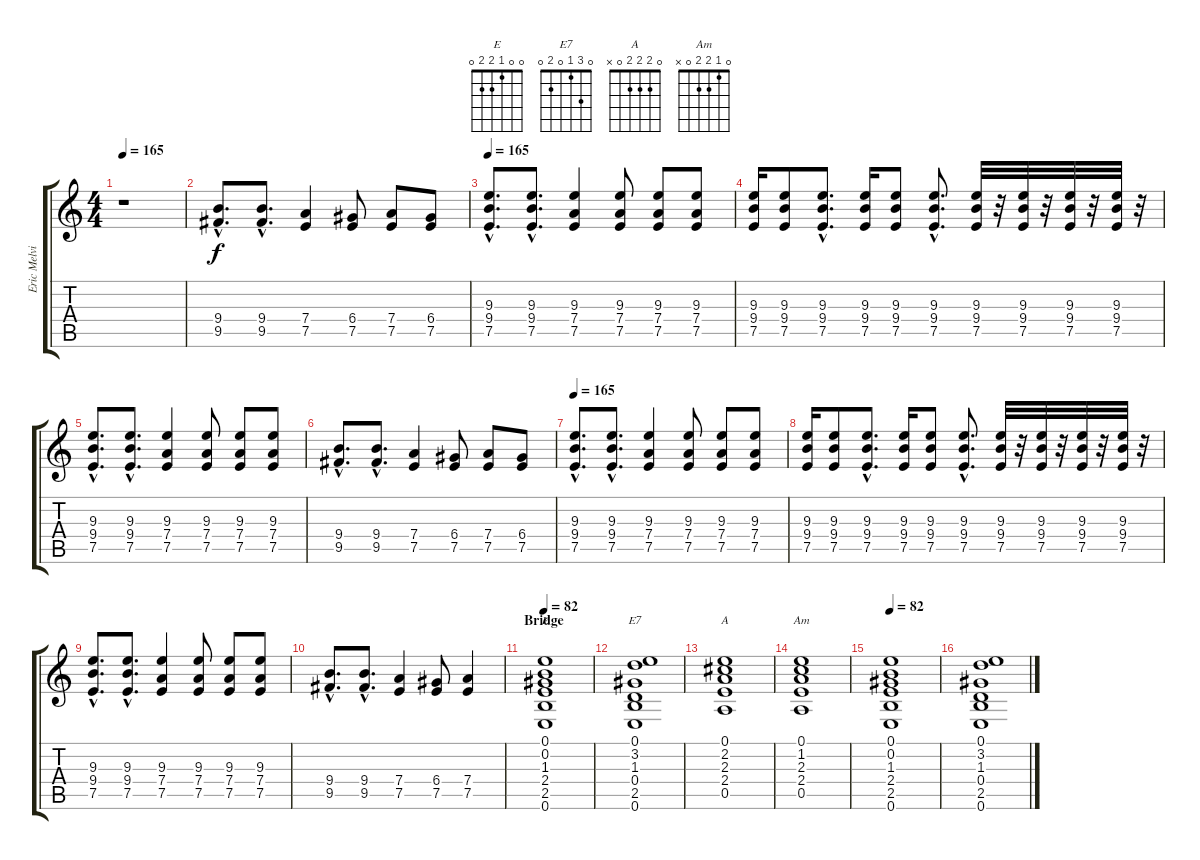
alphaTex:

\track ("Eric Melvin" "Eric Melvi") {instrument distortionguitar}
\staff {score tabs}
\tuning (E4 B3 G3 D3 A2 E2) {hide}
\chord ("E" 0 0 1 2 2 0)
\chord ("E7" 0 3 1 0 2 0)
\chord ("A" 0 2 2 2 0 x)
\chord ("Am" 0 1 2 2 0 x)
\ts (4 4)
\tempo 165
\clef g2
\ks c
r.1{dy f} |
(9.4{hac} 9.5{hac}).8{d} (9.4{hac} 9.5{hac}).8{d} (7.4 7.5).4 (6.4 7.5).8 (7.4 7.5).8 (6.4 7.5).8 |
\tempo 165
(9.3{hac} 9.4{hac} 7.5{hac}).8{d} (9.3{hac} 9.4{hac} 7.5{hac}).8{d} (9.3 7.4 7.5).4 (9.3 7.4 7.5).8 (9.3 7.4 7.5).8 (9.3 7.4 7.5).8 |
(9.3 9.4 7.5).16 (9.3 9.4 7.5).8 (9.3{hac} 9.4{hac} 7.5{hac}).8{d} (9.3 9.4 7.5).16 (9.3 9.4 7.5).8 (9.3{hac} 9.4{hac} 7.5{hac}).8{d} (9.3 9.4 7.5).32{volume 11 instrument electricguitarmuted} r.32 (9.3 9.4 7.5).32 r.32 (9.3 9.4 7.5).32 r.32 (9.3 9.4 7.5).32 r.32 |
(9.3{hac} 9.4{hac} 7.5{hac}).8{d volume 14 instrument overdrivenguitar} (9.3{hac} 9.4{hac} 7.5{hac}).8{d} (9.3 7.4 7.5).4 (9.3 7.4 7.5).8 (9.3 7.4 7.5).8 (9.3 7.4 7.5).8 |
(9.4{hac} 9.5{hac}).8{d} (9.4{hac} 9.5{hac}).8{d} (7.4 7.5).4 (6.4 7.5).8 (7.4 7.5).8 (6.4 7.5).8 |
\tempo 165
(9.3{hac} 9.4{hac} 7.5{hac}).8{d} (9.3{hac} 9.4{hac} 7.5{hac}).8{d} (9.3 7.4 7.5).4 (9.3 7.4 7.5).8 (9.3 7.4 7.5).8 (9.3 7.4 7.5).8 |
(9.3 9.4 7.5).16 (9.3 9.4 7.5).8 (9.3{hac} 9.4{hac} 7.5{hac}).8{d} (9.3 9.4 7.5).16 (9.3 9.4 7.5).8 (9.3{hac} 9.4{hac} 7.5{hac}).8{d} (9.3 9.4 7.5).32{volume 11 instrument electricguitarmuted} r.32 (9.3 9.4 7.5).32 r.32 (9.3 9.4 7.5).32 r.32 (9.3 9.4 7.5).32 r.32 |
(9.3{hac} 9.4{hac} 7.5{hac}).8{d volume 14 instrument overdrivenguitar} (9.3{hac} 9.4{hac} 7.5{hac}).8{d} (9.3 7.4 7.5).4 (9.3 7.4 7.5).8 (9.3 7.4 7.5).8 (9.3 7.4 7.5).8 |
(9.4{hac} 9.5{hac}).8{d} (9.4{hac} 9.5{hac}).8{d} (7.4 7.5).4 (6.4 7.5).8 (7.4 7.5).4 |
\section ("" "Bridge")
\tempo 82
(0.1 0.2 1.3 2.4 2.5 0.6).1{ch "E" volume 11 instrument electricguitarclean} |
(0.1 3.2 1.3 0.4 2.5 0.6).1{ch "E7"} |
(0.1 2.2 2.3 2.4 0.5).1{ch "A"} |
(0.1 1.2 2.3 2.4 0.5).1{ch "Am"} |
\tempo 82
(0.1 0.2 1.3 2.4 2.5 0.6).1{volume 11 instrument electricguitarclean} |
(0.1 3.2 1.3 0.4 2.5 0.6).1
